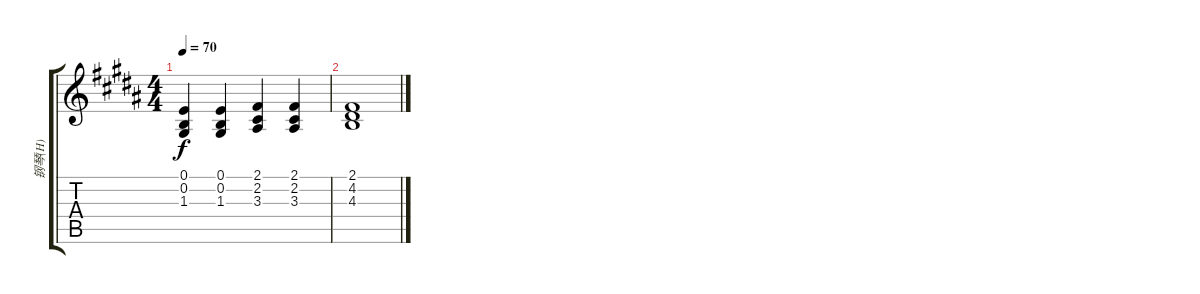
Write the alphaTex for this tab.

\track ("钢琴(H)" "钢琴(H)") {instrument brightacousticpiano}
\staff {score tabs}
\tuning (E4 B3 G3 D3 A2 E2) {hide}
\ts (4 4)
\tempo 70
\clef g2
\ks b
(0.1 0.2 1.3).4{dy f} (0.1 0.2 1.3).4 (2.1 2.2 3.3).4 (2.1 2.2 3.3).4 |
(2.1 4.2 4.3).1
